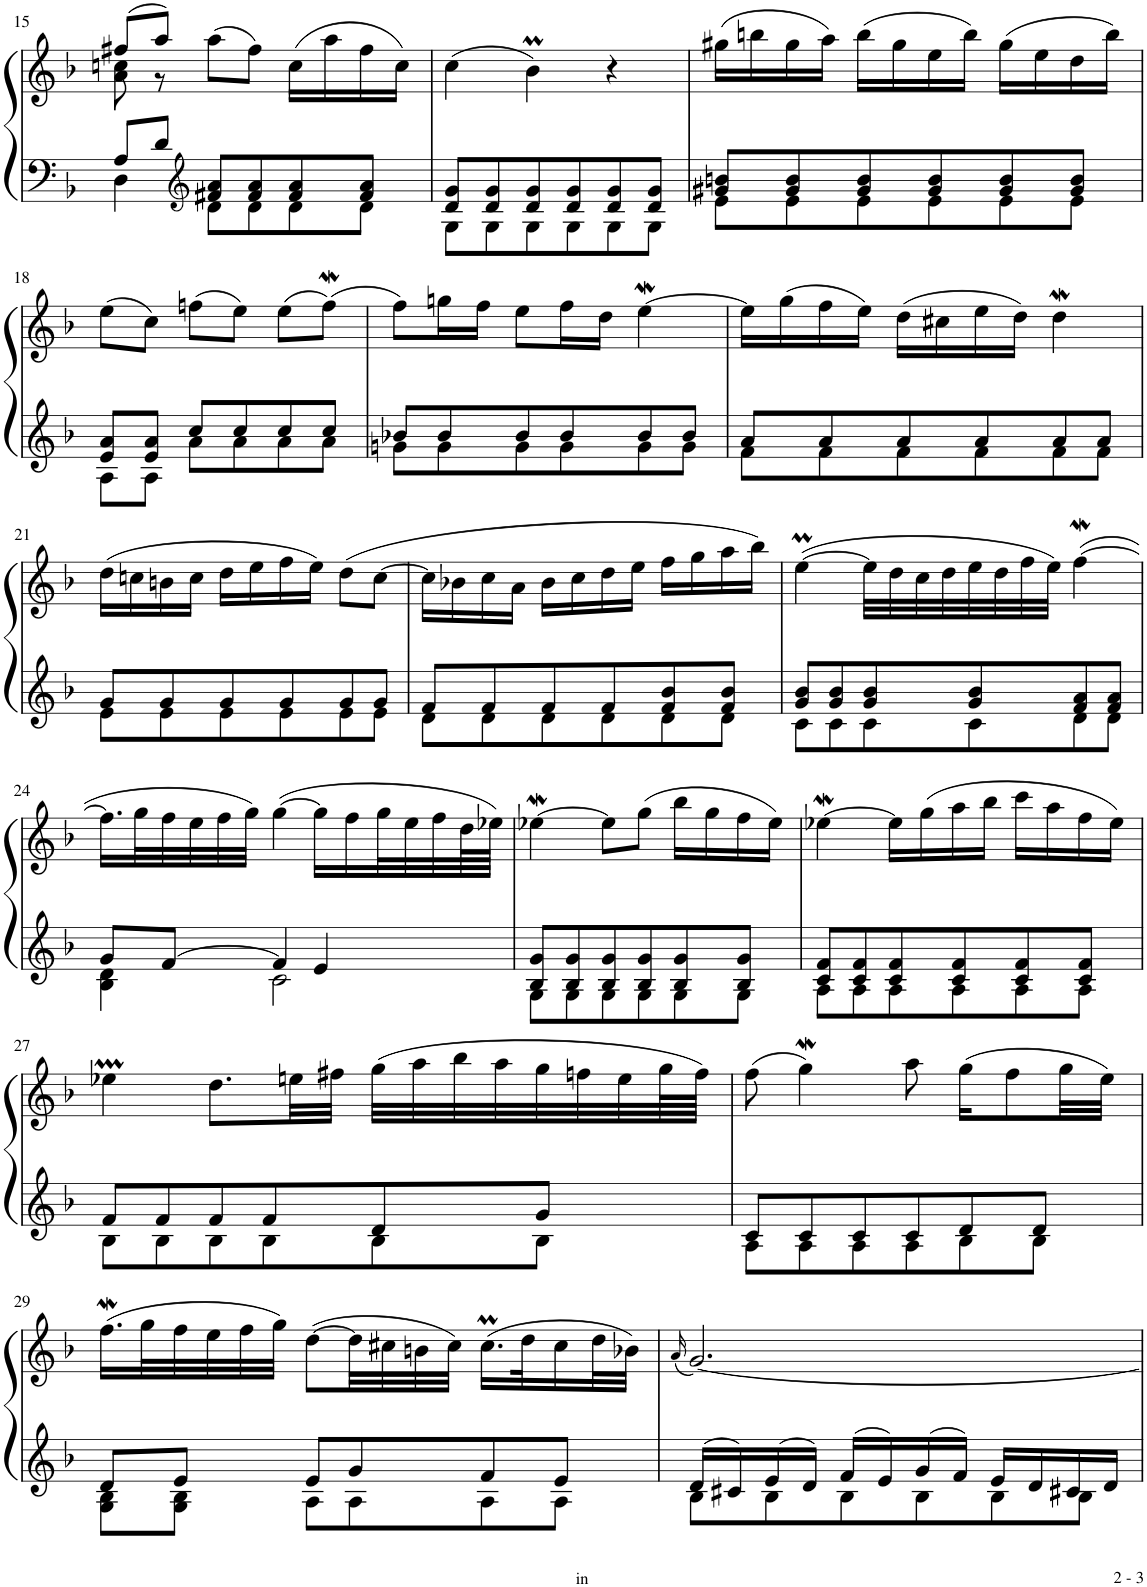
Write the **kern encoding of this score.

**kern	**kern
*part1	*part1
*staff2	*staff1
*I"Piano	*
*I'Pno	*
!!LO:PB:g=z
*clefF4	*clefG2
*k[b-]	*k[b-]
*M3/4	*M3/4
=15	=15
*^	*^
8A/L	4D\	(8ff#X/L	8a\ 8ccn\
8d/J	.	8aa/J)	8r
*clefG2	*	*	*
8f#X/ 8a/L	8d\L	(8aa\L	2ryy
8f#/ 8a/	8d\	8ff#\J)	.
8f#/ 8a/	8d\	(16cc\LL	.
.	.	16aa\	.
8f#/ 8a/J	8d\J	16ff#\	.
.	.	16cc\JJ)	.
*	*	*v	*v
=16	=16	=16
8d/ 8g/L	8G\L	(4cc\
8d/ 8g/	8G\	.
8d/ 8g/	8G\	4b-M\)
8d/ 8g/	8G\	.
8d/ 8g/	8G\	4r
8d/ 8g/J	8G\J	.
=17	=17	=17
8g#X/ 8bn/L	8e\L	(16gg#X\LL
.	.	16bbn\
8g#/ 8b/	8e\	16gg#\
.	.	16aa\JJ)
8g#/ 8b/	8e\	(16bb\LL
.	.	16gg#\
8g#/ 8b/	8e\	16ee\
.	.	16bb\JJ)
8g#/ 8b/	8e\	(16gg#\LL
.	.	16ee\
8g#/ 8b/J	8e\J	16dd\
.	.	16bb\JJ)
!!LO:LB:g=z
=18	=18	=18
8e/ 8a/L	8A\L	(8ee\L
8e/ 8a/J	8A\J	8cc\J)
8cc/L	8a\L	(8ffn\L
8cc/	8a\	8ee\J)
8cc/	8a\	(8ee\L
8cc/J	8a\J	(8ffw\J)
=19	=19	=19
8b-X/L	8gn\L	8ff\L)
8b-/	8g\	16ggn\L
.	.	16ff\JJ
8b-/	8g\	8ee\L
8b-/	8g\	16ff\L
.	.	16dd\JJ
8b-/	8g\	[4eeW\
8b-/J	8g\J	.
=20	=20	=20
8a/L	8f\L	16ee\LL]
.	.	(16gg\
8a/	8f\	16ff\
.	.	16ee\JJ)
8a/	8f\	(16dd\LL
.	.	16cc#X\
8a/	8f\	16ee\
.	.	16dd\JJ)
8a/	8f\	4ddW\
8a/J	8f\J	.
!!LO:LB:g=z
=21	=21	=21
8g/L	8e\L	(16dd\LL
.	.	16ccn\
8g/	8e\	16bn\
.	.	16cc\JJ
8g/	8e\	16dd\LL
.	.	16ee\
8g/	8e\	16ff\
.	.	16ee\JJ)
8g/	8e\	(8dd\L
8g/J	8e\J	[8cc\J
=22	=22	=22
8f/L	8d\L	16cc\LL]
.	.	16b-X\
8f/	8d\	16cc\
.	.	16a\JJ
8f/	8d\	16b-\LL
.	.	16cc\
8f/	8d\	16dd\
.	.	16ee\JJ
8f/ 8b-/	8d\	16ff\LL
.	.	16gg\
8f/ 8b-/J	8d\J	16aa\
.	.	16bb-\JJ)
=23	=23	=23
8g/ 8b-/L	8c\L	([4eem\
8g/ 8b-/	8c\	.
8g/ 8b-/	8c\	32ee\LLL]
.	.	32dd\
.	.	32cc\
.	.	32dd\
8g/ 8b-/	8c\	32ee\
.	.	32dd\
.	.	32ff\
.	.	32ee\JJJ)
8f/ 8a/	8d\	([4ffw\
8f/ 8a/J	8d\J	.
!!LO:LB:g=z
=24	=24	=24
8g/L	4B-\ 4d\	16.ff\LL]
.	.	32gg\L
[8f/J	.	32ff\
.	.	32ee\
.	.	32ff\
.	.	32gg\JJJ)
4f/]	2c\	([4gg\
4e/	.	16gg\LL]
.	.	16ff\
.	.	32gg\L
.	.	32ee\
.	.	32ff\
.	.	64dd\L
.	.	64ee-X\JJJJ)
=25	=25	=25
8B-/ 8g/L	8G\L	[4ee-Xw\
8B-/ 8g/	8G\	.
8B-/ 8g/	8G\	8ee-\L]
8B-/ 8g/	8G\	(8gg\J
8B-/ 8g/	8G\	16bb-\LL
.	.	16gg\
8B-/ 8g/J	8G\J	16ff\
.	.	16ee-\JJ)
=26	=26	=26
8c/ 8f/L	8A\L	[4ee-Xw\
8c/ 8f/	8A\	.
8c/ 8f/	8A\	16ee-\LL]
.	.	(16gg\
8c/ 8f/	8A\	16aa\
.	.	16bb-\JJ
8c/ 8f/	8A\	16ccc\LL
.	.	16aa\
8c/ 8f/J	8A\J	16ff\
.	.	16ee-\JJ)
!!LO:LB:g=z
=27	=27	=27
8f/L	8B-\L	4ee-XM\
8f/	8B-\	.
8f/	8B-\	8.dd\L
8f/	8B-\	.
.	.	32een\LL
.	.	32ff#X\JJJ
8d/	8B-\	(32gg\LLL
.	.	32aa\
.	.	32bb-\
.	.	32aa\
8g/J	8B-\J	32gg\
.	.	32ffn\
.	.	32ee\
.	.	64gg\L
.	.	64ff\JJJJ)
=28	=28	=28
8c/L	8A\L	(8ff\
8c/	8A\	4ggW\)
8c/	8A\	.
8c/	8A\	8aa\
8d/	8B-\	(16gg\KL
.	.	8ff\
8d/J	8B-\J	.
.	.	32gg\LL
.	.	32ee\JJJ)
!!LO:LB:g=z
=29	=29	=29
8d/L	8G\ 8B-\L	(16.ffw\LL
.	.	32gg\L
8e/J	8G\ 8B-\J	32ff\
.	.	32ee\
.	.	32ff\
.	.	32gg\JJJ)
8e/L	8A\L	([8dd\L
8g/	8A\	32dd\LL]
.	.	32cc#X\
.	.	32bn\
.	.	32cc#\JJJ)
8f/	8A\	(16.cc#m\LL
.	.	32dd\K
8e/J	8A\J	16cc#\
.	.	32dd\L
.	.	32b-X\JJJ)
=30	=30	=30
.	.	(16qa/
16d/LL	8B-\L	[2.g/)
16c#X/	.	.
16e/	8B-\	.
16d/JJ	.	.
16f/LL	8B-\	.
16e/	.	.
16g/	8B-\	.
16f/JJ	.	.
16e/LL	8B-\	.
16d/	.	.
16c#X/	8B-\J	.
16d/JJ	.	.
*v	*v	*
=	=
*-	*-
